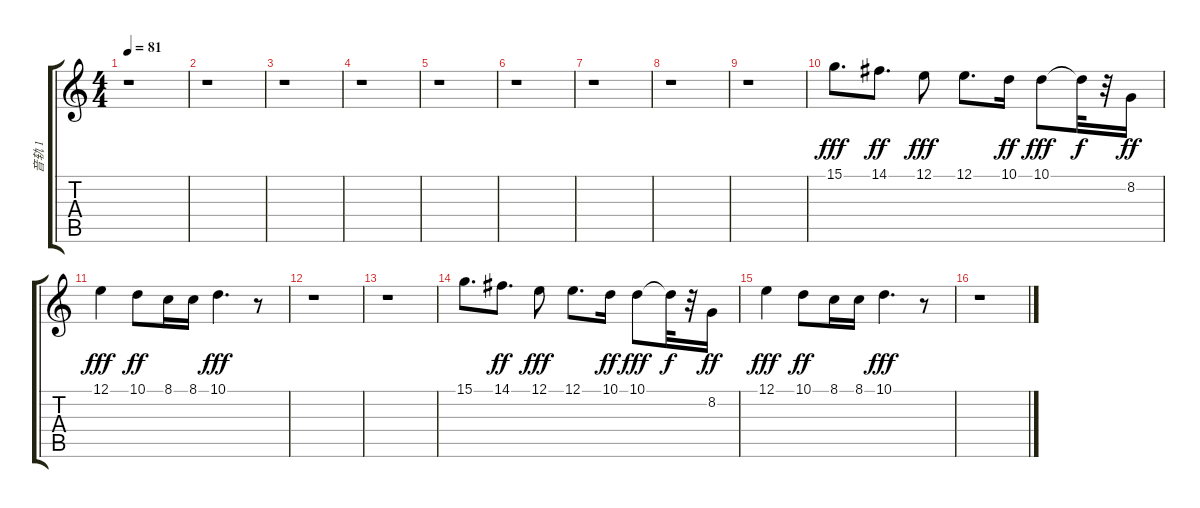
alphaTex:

\track ("音轨 1" "音轨 1") {instrument flute}
\staff {score tabs}
\tuning (E4 B3 G3 D3 A2 E2) {hide}
\ts (4 4)
\tempo 81
\clef g2
\ks c
r.1{dy f} |
r.1 |
r.1 |
r.1 |
r.1 |
r.1 |
r.1 |
r.1 |
r.1 |
15.1.8{d dy fff} 14.1.8{d dy ff} 12.1.8{dy fff} 12.1.8{d} 10.1.16{dy ff} 10.1.8{dy fff} 10.1{t}.32{dy f} r.32 8.2.16{dy ff} |
12.1.4{dy fff} 10.1.8{dy ff} 8.1.16 8.1.16 10.1.4{d dy fff} r.8 |
r.1 |
r.1 |
15.1.8{d} 14.1.8{d dy ff} 12.1.8{dy fff} 12.1.8{d} 10.1.16{dy ff} 10.1.8{dy fff} 10.1{t}.32{dy f} r.32 8.2.16{dy ff} |
12.1.4{dy fff} 10.1.8{dy ff} 8.1.16 8.1.16 10.1.4{d dy fff} r.8 |
r.1
